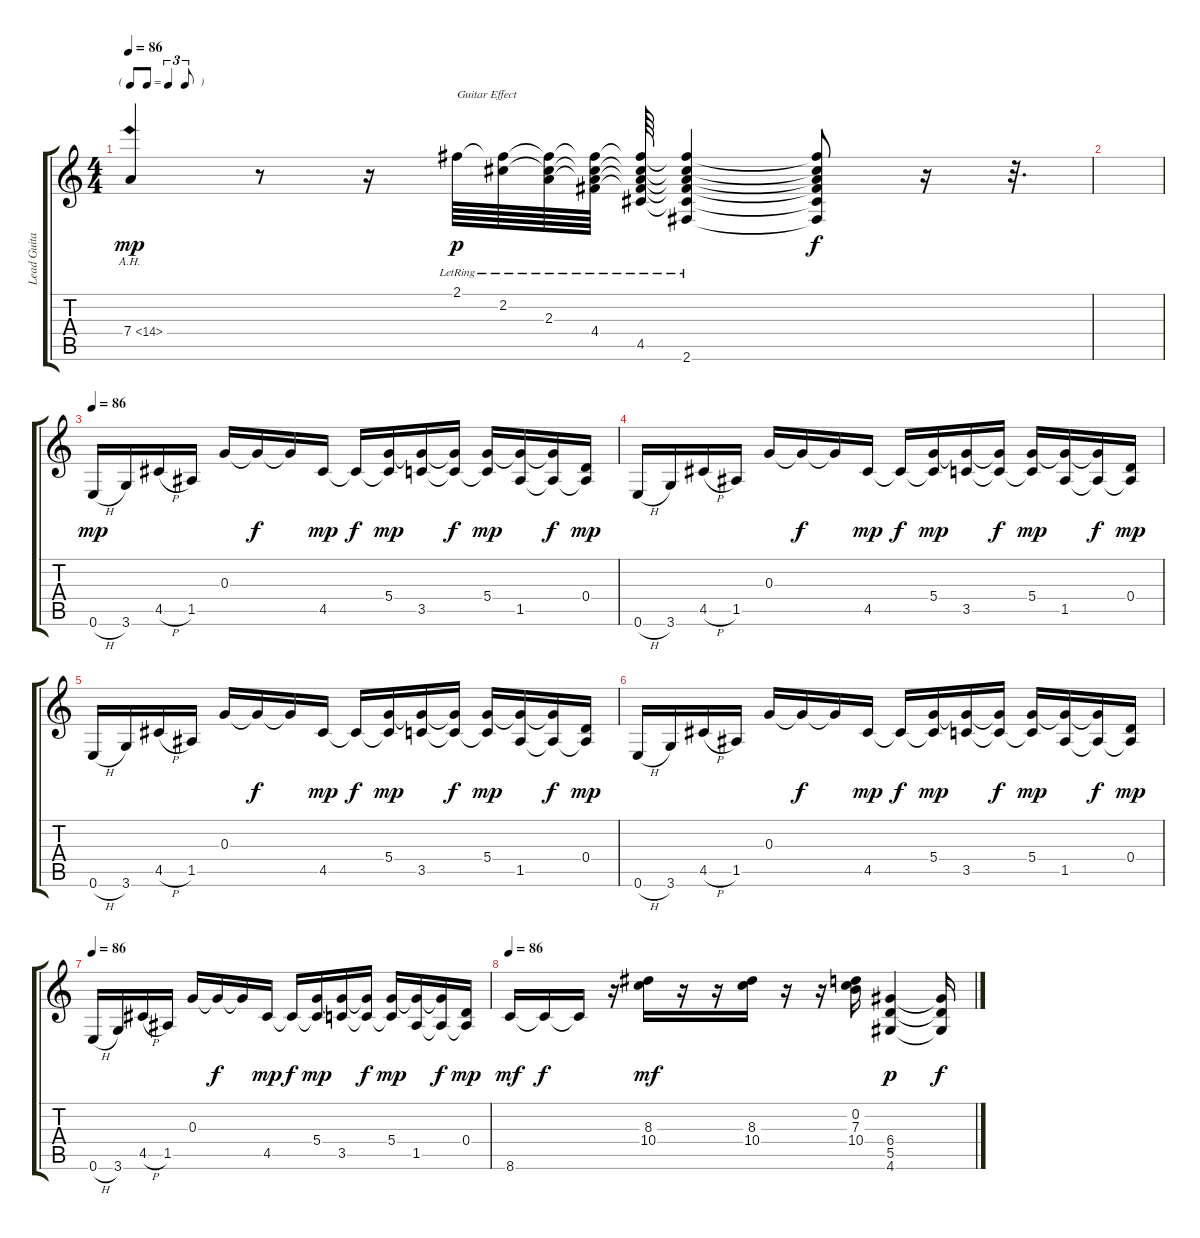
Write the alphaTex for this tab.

\track ("Lead Guitar" "Lead Guita") {instrument overdrivenguitar}
\staff {score tabs}
\tuning (E4 B3 G3 D3 A2 E2) {hide}
\ts (4 4)
\tf triplet8th
\tempo 86
\clef g2
\ks c
7.4{ah 7}.4{dy mp balance 16 instrument electricguitarjazz} r.8 r.16 2.1{lr}.64{txt "Guitar Effect" dy p balance 10 instrument electricguitarclean} (2.1{t} 2.2{lr}).64 (2.1{t} 2.2{t} 2.3{lr}).64 (2.1{t} 2.2{t} 2.3{t} 4.4{lr}).64 (2.1{t} 2.2{t} 2.3{t} 4.4{t} 4.5{lr}).64 (2.1{t} 2.2{t} 2.3{t} 4.4{t} 4.5{t} 2.6{lr}).4 (2.1{t} 2.2{t} 2.3{t} 4.4{t} 4.5{t} 2.6{t}).8{dy f} r.16 r.32{d} |
|
\tempo 86
0.6{h}.16{dy mp instrument electricguitarclean} 3.6.16 4.5{h}.16 1.5.16 0.3.16 0.3{t}.16{dy f} 0.3{t}.16 4.5.16{dy mp} 4.5{t}.16{dy f} (5.4 4.5{t}).16{dy mp} (5.4{t} 3.5).16 (5.4{t} 3.5{t}).16{dy f} (5.4 3.5{t}).16{dy mp} (5.4{t} 1.5).16 (5.4{t} 1.5{t}).16{dy f} (0.4 1.5{t}).16{dy mp} |
0.6{h}.16{instrument electricguitarclean} 3.6.16 4.5{h}.16 1.5.16 0.3.16 0.3{t}.16{dy f} 0.3{t}.16 4.5.16{dy mp} 4.5{t}.16{dy f} (5.4 4.5{t}).16{dy mp} (5.4{t} 3.5).16 (5.4{t} 3.5{t}).16{dy f} (5.4 3.5{t}).16{dy mp} (5.4{t} 1.5).16 (5.4{t} 1.5{t}).16{dy f} (0.4 1.5{t}).16{dy mp} |
0.6{h}.16{instrument electricguitarclean} 3.6.16 4.5{h}.16 1.5.16 0.3.16 0.3{t}.16{dy f} 0.3{t}.16 4.5.16{dy mp} 4.5{t}.16{dy f} (5.4 4.5{t}).16{dy mp} (5.4{t} 3.5).16 (5.4{t} 3.5{t}).16{dy f} (5.4 3.5{t}).16{dy mp} (5.4{t} 1.5).16 (5.4{t} 1.5{t}).16{dy f} (0.4 1.5{t}).16{dy mp} |
0.6{h}.16{instrument electricguitarclean} 3.6.16 4.5{h}.16 1.5.16 0.3.16 0.3{t}.16{dy f} 0.3{t}.16 4.5.16{dy mp} 4.5{t}.16{dy f} (5.4 4.5{t}).16{dy mp} (5.4{t} 3.5).16 (5.4{t} 3.5{t}).16{dy f} (5.4 3.5{t}).16{dy mp} (5.4{t} 1.5).16 (5.4{t} 1.5{t}).16{dy f} (0.4 1.5{t}).16{dy mp} |
\tempo 86
0.6{h}.16{instrument electricguitarclean} 3.6.16 4.5{h}.16 1.5.16 0.3.16 0.3{t}.16{dy f} 0.3{t}.16 4.5.16{dy mp} 4.5{t}.16{dy f} (5.4 4.5{t}).16{dy mp} (5.4{t} 3.5).16 (5.4{t} 3.5{t}).16{dy f} (5.4 3.5{t}).16{dy mp} (5.4{t} 1.5).16 (5.4{t} 1.5{t}).16{dy f} (0.4 1.5{t}).16{dy mp} |
\tempo 86
8.6.16{dy mf instrument electricguitarjazz} 8.6{t}.16{dy f} 8.6{t}.16 r.16 (8.3 10.4).16{dy mf} r.16 r.16 (8.3 10.4).16 r.16 r.16 (0.2 7.3 10.4).16 (6.4 5.5 4.6).4{dy p} (6.4{t} 5.5{t} 4.6{t}).16{dy f}
